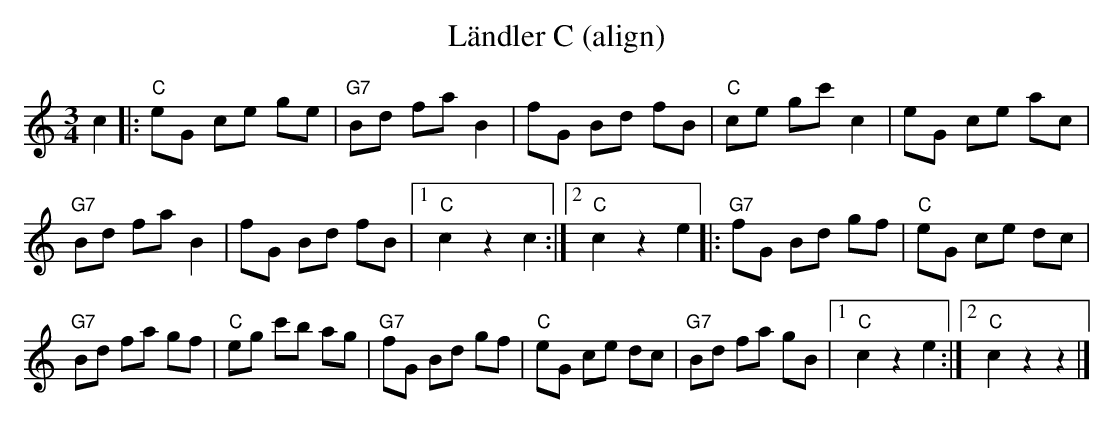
X:1
T:Ländler C (align)
M:3/4
L:1/8
K:C
c2 |: "C"eG ce ge | "G7"Bd fa B2 | fG Bd fB | "C"ce gc' c2 | eG ce ac |
"G7"Bd fa B2 | fG Bd fB |1 "C"c2z2c2 :|2 "C"c2z2e2 |: \
"G7"fG Bd gf | "C"eG ce dc |
"G7"Bd fa gf | "C"eg c'b ag | "G7"fG Bd gf | "C"eG ce dc | "G7"Bd fa gB |1 "C"c2z2e2 :|2 "C"c2 z2z2 |]
